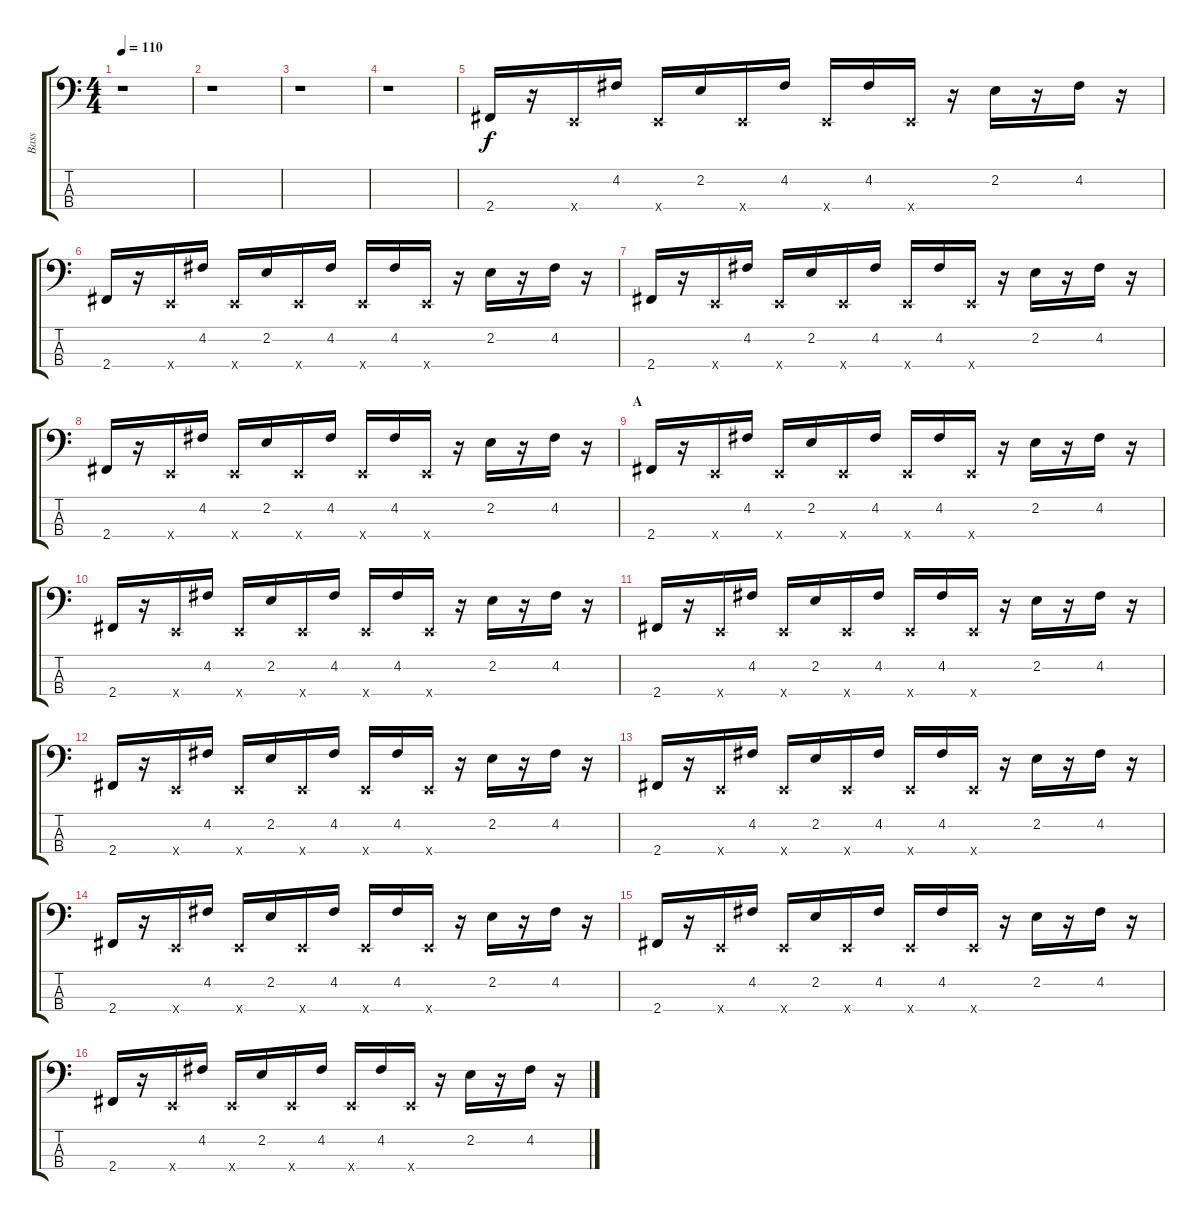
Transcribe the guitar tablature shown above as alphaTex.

\track ("Bass" "Bass") {instrument slapbass1}
\staff {score tabs}
\tuning (G2 D2 A1 E1) {hide}
\ts (4 4)
\tempo 110
\clef f4
\ks c
r.1{dy f instrument slapbass1} |
r.1 |
r.1 |
r.1 |
2.4.16 r.16 0.4{x}.16 4.2.16 0.4{x}.16 2.2.16 0.4{x}.16 4.2.16 0.4{x}.16 4.2.16 0.4{x}.16 r.16 2.2.16 r.16 4.2.16 r.16 |
2.4.16 r.16 0.4{x}.16 4.2.16 0.4{x}.16 2.2.16 0.4{x}.16 4.2.16 0.4{x}.16 4.2.16 0.4{x}.16 r.16 2.2.16 r.16 4.2.16 r.16 |
2.4.16 r.16 0.4{x}.16 4.2.16 0.4{x}.16 2.2.16 0.4{x}.16 4.2.16 0.4{x}.16 4.2.16 0.4{x}.16 r.16 2.2.16 r.16 4.2.16 r.16 |
2.4.16 r.16 0.4{x}.16 4.2.16 0.4{x}.16 2.2.16 0.4{x}.16 4.2.16 0.4{x}.16 4.2.16 0.4{x}.16 r.16 2.2.16 r.16 4.2.16 r.16 |
\section ("" "A")
2.4.16 r.16 0.4{x}.16 4.2.16 0.4{x}.16 2.2.16 0.4{x}.16 4.2.16 0.4{x}.16 4.2.16 0.4{x}.16 r.16 2.2.16 r.16 4.2.16 r.16 |
2.4.16 r.16 0.4{x}.16 4.2.16 0.4{x}.16 2.2.16 0.4{x}.16 4.2.16 0.4{x}.16 4.2.16 0.4{x}.16 r.16 2.2.16 r.16 4.2.16 r.16 |
2.4.16 r.16 0.4{x}.16 4.2.16 0.4{x}.16 2.2.16 0.4{x}.16 4.2.16 0.4{x}.16 4.2.16 0.4{x}.16 r.16 2.2.16 r.16 4.2.16 r.16 |
2.4.16 r.16 0.4{x}.16 4.2.16 0.4{x}.16 2.2.16 0.4{x}.16 4.2.16 0.4{x}.16 4.2.16 0.4{x}.16 r.16 2.2.16 r.16 4.2.16 r.16 |
2.4.16 r.16 0.4{x}.16 4.2.16 0.4{x}.16 2.2.16 0.4{x}.16 4.2.16 0.4{x}.16 4.2.16 0.4{x}.16 r.16 2.2.16 r.16 4.2.16 r.16 |
2.4.16 r.16 0.4{x}.16 4.2.16 0.4{x}.16 2.2.16 0.4{x}.16 4.2.16 0.4{x}.16 4.2.16 0.4{x}.16 r.16 2.2.16 r.16 4.2.16 r.16 |
2.4.16 r.16 0.4{x}.16 4.2.16 0.4{x}.16 2.2.16 0.4{x}.16 4.2.16 0.4{x}.16 4.2.16 0.4{x}.16 r.16 2.2.16 r.16 4.2.16 r.16 |
2.4.16 r.16 0.4{x}.16 4.2.16 0.4{x}.16 2.2.16 0.4{x}.16 4.2.16 0.4{x}.16 4.2.16 0.4{x}.16 r.16 2.2.16 r.16 4.2.16 r.16
